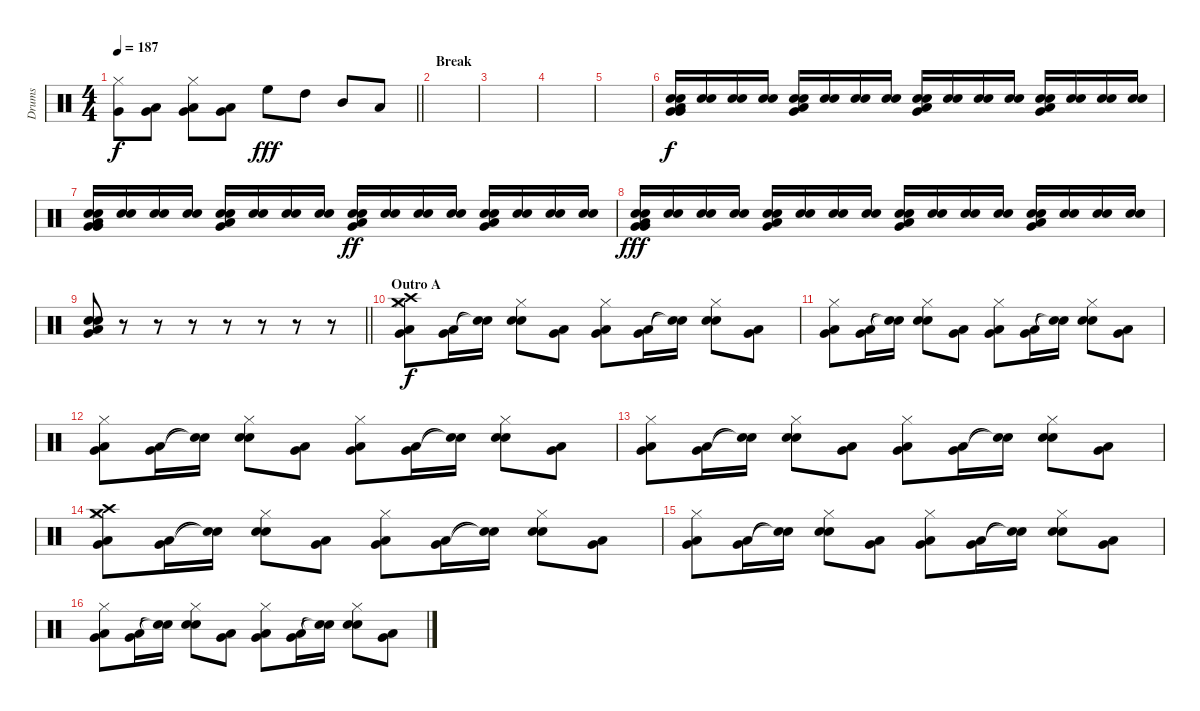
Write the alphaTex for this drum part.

\track ("Drums" "Drums") {instrument percussion}
\staff {score}
\articulation defaults
\ts (4 4)
\tempo 187
\clef neutral
\barLineRight lightlight
\ks c
("Hi-Hat (closed)" "Very Low Tom (hit)"{t}).8{dy f} ("Very Low Tom (hit)" "Low Floor Tom (hit)").8 ("Hi-Hat (closed)" "Very Low Tom (hit)" "Low Floor Tom (hit)").8 ("Very Low Tom (hit)" "Low Floor Tom (hit)").8 "High Floor Tom (hit)".8{dy fff} "High Tom (hit)".8 "Mid Tom (hit)".8 "Low Tom (hit)".8 |
\section ("" "Break")
|
|
|
|
("Very Low Tom (hit)" "Low Floor Tom (hit)" "Snare (hit) 2" "Electric Snare (hit)" "Very Low Tom (hit)").16{dy f} ("Snare (hit) 2" "Electric Snare (hit)").16 ("Snare (hit) 2" "Electric Snare (hit)").16 ("Snare (hit) 2" "Electric Snare (hit)").16 ("Very Low Tom (hit)" "Low Floor Tom (hit)" "Snare (hit) 2" "Electric Snare (hit)").16 ("Snare (hit) 2" "Electric Snare (hit)").16 ("Snare (hit) 2" "Electric Snare (hit)").16 ("Snare (hit) 2" "Electric Snare (hit)").16 ("Very Low Tom (hit)" "Low Floor Tom (hit)" "Snare (hit) 2" "Electric Snare (hit)").16 ("Snare (hit) 2" "Electric Snare (hit)").16 ("Snare (hit) 2" "Electric Snare (hit)").16 ("Snare (hit) 2" "Electric Snare (hit)").16 ("Very Low Tom (hit)" "Low Floor Tom (hit)" "Snare (hit) 2" "Electric Snare (hit)").16 ("Snare (hit) 2" "Electric Snare (hit)").16 ("Snare (hit) 2" "Electric Snare (hit)").16 ("Snare (hit) 2" "Electric Snare (hit)").16 |
("Very Low Tom (hit)" "Low Floor Tom (hit)" "Snare (hit) 2" "Electric Snare (hit)" "Very Low Tom (hit)").16 ("Snare (hit) 2" "Electric Snare (hit)").16 ("Snare (hit) 2" "Electric Snare (hit)").16 ("Snare (hit) 2" "Electric Snare (hit)").16 ("Very Low Tom (hit)" "Low Floor Tom (hit)" "Snare (hit) 2" "Electric Snare (hit)").16 ("Snare (hit) 2" "Electric Snare (hit)").16 ("Snare (hit) 2" "Electric Snare (hit)").16 ("Snare (hit) 2" "Electric Snare (hit)").16 ("Very Low Tom (hit)" "Low Floor Tom (hit)" "Snare (hit) 2" "Electric Snare (hit)").16{dy ff} ("Snare (hit) 2" "Electric Snare (hit)").16 ("Snare (hit) 2" "Electric Snare (hit)").16 ("Snare (hit) 2" "Electric Snare (hit)").16 ("Very Low Tom (hit)" "Low Floor Tom (hit)" "Snare (hit) 2" "Electric Snare (hit)").16 ("Snare (hit) 2" "Electric Snare (hit)").16 ("Snare (hit) 2" "Electric Snare (hit)").16 ("Snare (hit) 2" "Electric Snare (hit)").16 |
("Very Low Tom (hit)" "Low Floor Tom (hit)" "Snare (hit) 2" "Electric Snare (hit)" "Very Low Tom (hit)").16{dy fff} ("Snare (hit) 2" "Electric Snare (hit)").16 ("Snare (hit) 2" "Electric Snare (hit)").16 ("Snare (hit) 2" "Electric Snare (hit)").16 ("Very Low Tom (hit)" "Low Floor Tom (hit)" "Snare (hit) 2" "Electric Snare (hit)").16 ("Snare (hit) 2" "Electric Snare (hit)").16 ("Snare (hit) 2" "Electric Snare (hit)").16 ("Snare (hit) 2" "Electric Snare (hit)").16 ("Very Low Tom (hit)" "Low Floor Tom (hit)" "Snare (hit) 2" "Electric Snare (hit)").16 ("Snare (hit) 2" "Electric Snare (hit)").16 ("Snare (hit) 2" "Electric Snare (hit)").16 ("Snare (hit) 2" "Electric Snare (hit)").16 ("Very Low Tom (hit)" "Low Floor Tom (hit)" "Snare (hit) 2" "Electric Snare (hit)").16 ("Snare (hit) 2" "Electric Snare (hit)").16 ("Snare (hit) 2" "Electric Snare (hit)").16 ("Snare (hit) 2" "Electric Snare (hit)").16 |
\barLineRight lightlight
("Electric Snare (hit)" "Snare (hit) 2" "Very Low Tom (hit)" "Low Floor Tom (hit)").8 r.8 r.8 r.8 r.8 r.8 r.8 r.8 |
\section ("" "Outro A")
("Hi-Hat (closed)" "Crash high (hit)" "Crash medium (hit)" "Very Low Tom (hit)" "Low Floor Tom (hit)").8{dy f} ("Very Low Tom (hit)" "Low Floor Tom (hit)").16 ("Electric Snare (hit)"{t} "Snare (hit) 2"{t}).16 ("Hi-Hat (closed)" "Snare (hit) 2" "Electric Snare (hit)").8 ("Very Low Tom (hit)" "Low Floor Tom (hit)").8 ("Hi-Hat (closed)" "Very Low Tom (hit)" "Low Floor Tom (hit)").8 ("Very Low Tom (hit)" "Low Floor Tom (hit)").16 ("Electric Snare (hit)"{t} "Snare (hit) 2"{t}).16 ("Hi-Hat (closed)" "Snare (hit) 2" "Electric Snare (hit)").8 ("Very Low Tom (hit)" "Low Floor Tom (hit)").8 |
("Hi-Hat (closed)" "Very Low Tom (hit)" "Low Floor Tom (hit)").8 ("Very Low Tom (hit)" "Low Floor Tom (hit)").16 ("Electric Snare (hit)"{t} "Snare (hit) 2"{t}).16 ("Hi-Hat (closed)" "Snare (hit) 2" "Electric Snare (hit)").8 ("Very Low Tom (hit)" "Low Floor Tom (hit)").8 ("Hi-Hat (closed)" "Very Low Tom (hit)" "Low Floor Tom (hit)").8 ("Very Low Tom (hit)" "Low Floor Tom (hit)").16 ("Electric Snare (hit)"{t} "Snare (hit) 2"{t}).16 ("Hi-Hat (closed)" "Snare (hit) 2" "Electric Snare (hit)").8 ("Very Low Tom (hit)" "Low Floor Tom (hit)").8 |
("Hi-Hat (closed)" "Very Low Tom (hit)" "Low Floor Tom (hit)").8 ("Very Low Tom (hit)" "Low Floor Tom (hit)").16 ("Electric Snare (hit)"{t} "Snare (hit) 2"{t}).16 ("Hi-Hat (closed)" "Snare (hit) 2" "Electric Snare (hit)").8 ("Very Low Tom (hit)" "Low Floor Tom (hit)").8 ("Hi-Hat (closed)" "Very Low Tom (hit)" "Low Floor Tom (hit)").8 ("Very Low Tom (hit)" "Low Floor Tom (hit)").16 ("Electric Snare (hit)"{t} "Snare (hit) 2"{t}).16 ("Hi-Hat (closed)" "Snare (hit) 2" "Electric Snare (hit)").8 ("Very Low Tom (hit)" "Low Floor Tom (hit)").8 |
("Hi-Hat (closed)" "Very Low Tom (hit)" "Low Floor Tom (hit)").8 ("Very Low Tom (hit)" "Low Floor Tom (hit)").16 ("Electric Snare (hit)"{t} "Snare (hit) 2"{t}).16 ("Hi-Hat (closed)" "Snare (hit) 2" "Electric Snare (hit)").8 ("Very Low Tom (hit)" "Low Floor Tom (hit)").8 ("Hi-Hat (closed)" "Very Low Tom (hit)" "Low Floor Tom (hit)").8 ("Very Low Tom (hit)" "Low Floor Tom (hit)").16 ("Electric Snare (hit)"{t} "Snare (hit) 2"{t}).16 ("Hi-Hat (closed)" "Snare (hit) 2" "Electric Snare (hit)").8 ("Very Low Tom (hit)" "Low Floor Tom (hit)").8 |
("Hi-Hat (closed)" "Crash high (hit)" "Very Low Tom (hit)" "Low Floor Tom (hit)" "Crash medium (hit)").8 ("Very Low Tom (hit)" "Low Floor Tom (hit)").16 ("Electric Snare (hit)"{t} "Snare (hit) 2"{t}).16 ("Hi-Hat (closed)" "Snare (hit) 2" "Electric Snare (hit)").8 ("Very Low Tom (hit)" "Low Floor Tom (hit)").8 ("Hi-Hat (closed)" "Very Low Tom (hit)" "Low Floor Tom (hit)").8 ("Very Low Tom (hit)" "Low Floor Tom (hit)").16 ("Electric Snare (hit)"{t} "Snare (hit) 2"{t}).16 ("Hi-Hat (closed)" "Snare (hit) 2" "Electric Snare (hit)").8 ("Very Low Tom (hit)" "Low Floor Tom (hit)").8 |
("Hi-Hat (closed)" "Very Low Tom (hit)" "Low Floor Tom (hit)").8 ("Very Low Tom (hit)" "Low Floor Tom (hit)").16 ("Electric Snare (hit)"{t} "Snare (hit) 2"{t}).16 ("Hi-Hat (closed)" "Snare (hit) 2" "Electric Snare (hit)").8 ("Very Low Tom (hit)" "Low Floor Tom (hit)").8 ("Hi-Hat (closed)" "Very Low Tom (hit)" "Low Floor Tom (hit)").8 ("Very Low Tom (hit)" "Low Floor Tom (hit)").16 ("Electric Snare (hit)"{t} "Snare (hit) 2"{t}).16 ("Hi-Hat (closed)" "Snare (hit) 2" "Electric Snare (hit)").8 ("Very Low Tom (hit)" "Low Floor Tom (hit)").8 |
("Hi-Hat (closed)" "Very Low Tom (hit)" "Low Floor Tom (hit)").8 ("Very Low Tom (hit)" "Low Floor Tom (hit)").16 ("Electric Snare (hit)"{t} "Snare (hit) 2"{t}).16 ("Hi-Hat (closed)" "Snare (hit) 2" "Electric Snare (hit)").8 ("Very Low Tom (hit)" "Low Floor Tom (hit)").8 ("Hi-Hat (closed)" "Very Low Tom (hit)" "Low Floor Tom (hit)").8 ("Very Low Tom (hit)" "Low Floor Tom (hit)").16 ("Electric Snare (hit)"{t} "Snare (hit) 2"{t}).16 ("Hi-Hat (closed)" "Snare (hit) 2" "Electric Snare (hit)").8 ("Very Low Tom (hit)" "Low Floor Tom (hit)").8
